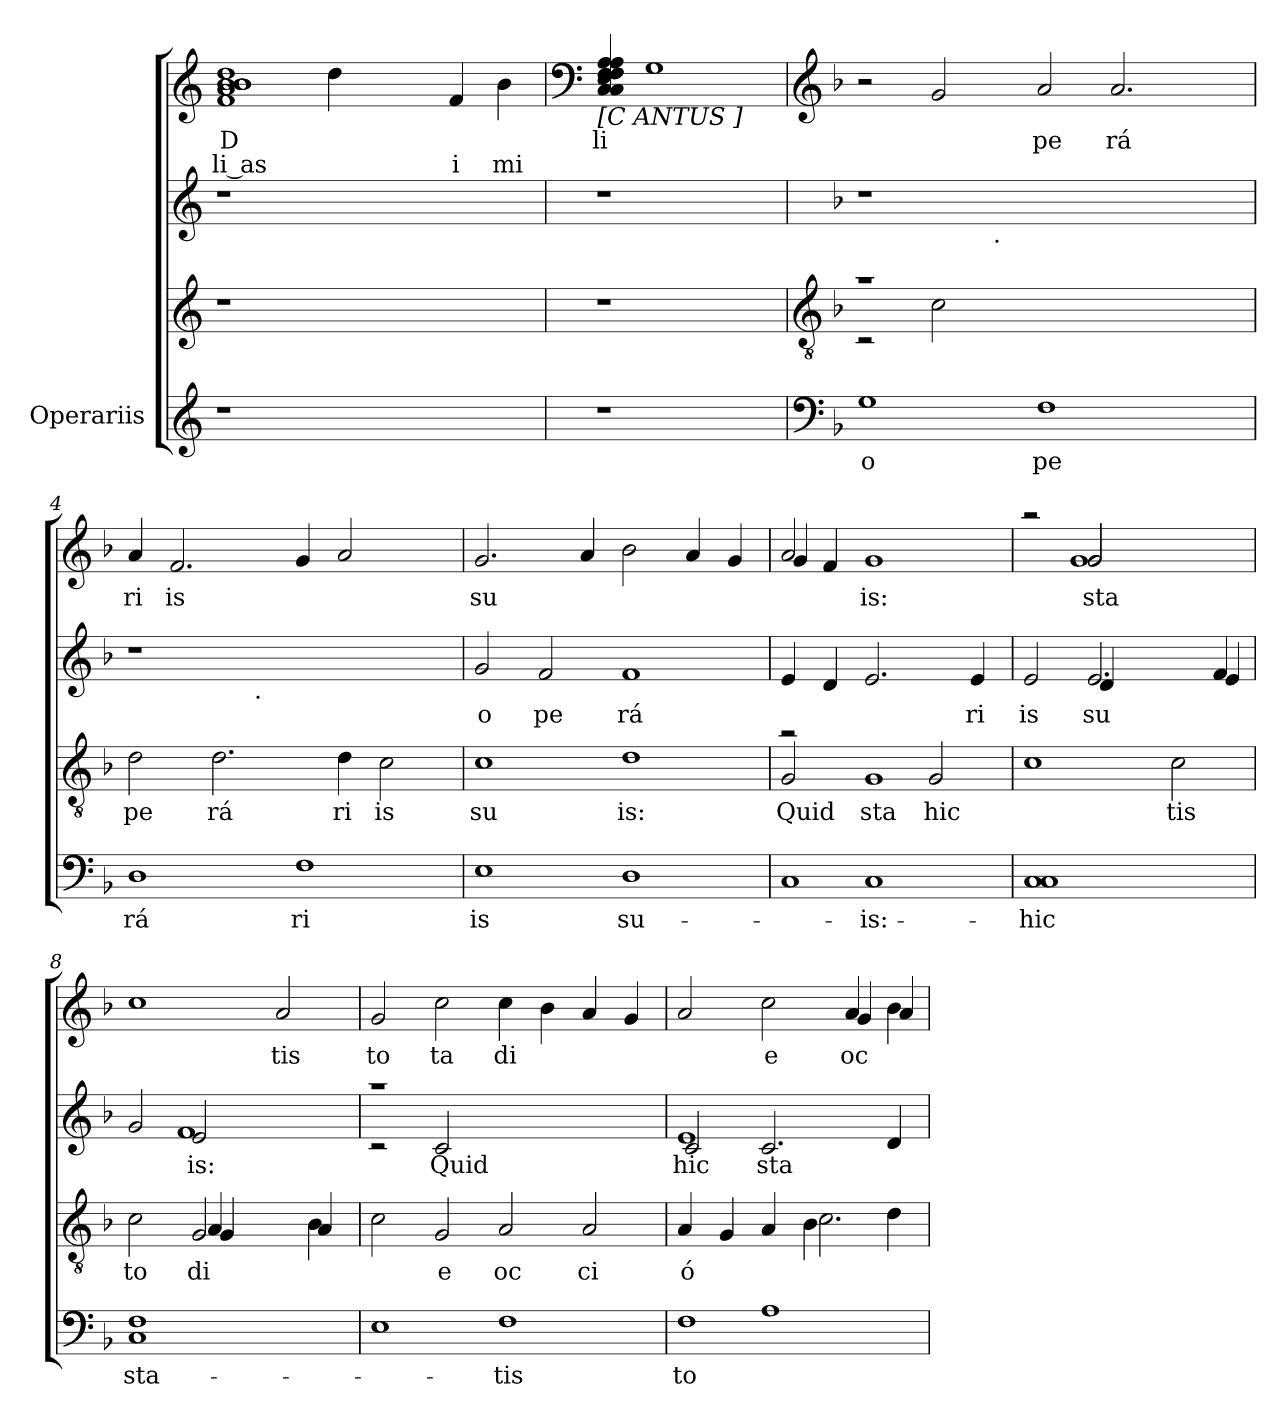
**kern	**text	**kern	**text	**kern	**text	**kern	**text	**text
*part4	*part4	*part3	*part3	*part2	*part2	*part1	*part1	*part1
*staff4	*staff4	*staff3	*staff3	*staff2	*staff2	*staff1	*staff1	*staff1
*I"Operariis	*	*	*	*	*	*	*	*
*clefG2	*	*clefG2	*	*clefG2	*	*clefG2	*	*
*k[]	*	*k[]	*	*k[]	*	*k[]	*	*
*C:	*	*C:	*	*C:	*	*C:	*	*
=1	=1	=1	=1	=1	=1	=1	=1	=1
!	!	!	!	!	!	!LO:N:n=1:head=open	!	!
!	!	!	!	!	!	!LO:N:n=2:head=open	!	!
!	!	!	!	!	!	!LO:N:n=3:head=open	!	!
!	!	!	!	!	!	!LO:N:n=5:head=open	!	!
!	!	!	!	!	!	!LO:N:n=6:head=open	!LO:LY:b:rj	!LO:LY:b:rj
*	*	*	*	*	*	*^	*	*
1r	.	1r	.	1r	.	1f 1a 1b 1b 1b 1dd	1ryy	D	li as
!	!	!	!	!	!	!	!LO:N:head=solid	!	!
1ryy	.	1ryy	.	1ryy	.	2.ryy	4dd\	.	.
.	.	.	.	.	.	.	1ryy	.	.
!	!	!	!	!	!	!LO:N:head=solid	!	!	!LO:LY:b
.	.	.	.	.	.	4f/	.	.	i
!	!	!	!	!	!	!LO:N:head=solid	!	!	!LO:LY:b
4ryy	.	4ryy	.	4ryy	.	4b\	.	.	mi
*	*	*	*	*	*	*v	*v	*	*
!!LO:LB:g=z
=2	=2	=2	=2	=2	=2	=2	=2	=2
*	*	*	*	*	*	*clefF4	*	*
!	!	!	!	!	!	!LO:TX:b:t=[C ANTUS ]	!	!
!	!	!	!	!	!	!	!LO:LY:b	!
1r	.	1r	.	1r	.	4C/ 4C/ 4E/ 4F/ 4F/ 4F/ 4A/ 4A/	li	.
.	.	.	.	.	.	1G	.	.
4ryy	.	4ryy	.	4ryy	.	.	.	.
!!LO:LB:g=z
=3	=3	=3	=3	=3	=3	=3	=3	=3
*clefF4	*	*clefGv2	*	*	*	*clefG2	*	*
*k[b-]	*	*k[b-]	*	*k[b-]	*	*k[b-]	*	*
*F:	*	*F:	*	*F:	*	*F:	*	*
!	!	!	!	!LO:TX:b:t=[A	!	!	!	!
!	!	!	!	!LO:TX:t=LTUS ]	!	!	!	!
!	!	!LO:TX:b:t=[TENOR ]	!	!	!	!	!	!
!	!LO:LY:b	!	!	!	!	!	!	!
*	*	*^	*	*^	*	*	*	*
1G	o	1ra	2rC	.	1r	2ryy	.	2r	.	.
.	.	.	2c\	.	.	4ryy	.	2g/	.	.
.	.	.	.	.	.	32ryy	.	.	.	.
!	!	!	!	!	!	!LO:TX:b:t=.	!	!	!	!
.	.	.	.	.	.	1ryy	.	.	.	.
!	!LO:LY:b	!	!	!	!	!	!	!	!LO:LY:b	!
1F	pe	1ryy	1ryy	.	1ryy	.	.	2a/	pe	.
!	!	!	!	!	!	!	!	!	!LO:LY:b	!
.	.	.	.	.	.	.	.	2.a/	rá	.
.	.	.	.	.	.	4...ryy	.	.	.	.
4ryy	.	4ryy	4ryy	.	4ryy	.	.	.	.	.
=4	=4	=4	=4	=4	=4	=4	=4	=4	=4	=4
!	!LO:LY:b	!	!	!LO:LY:b	!	!	!	!	!LO:LY:b	!
*	*	*v	*v	*	*	*	*	*	*	*
1D	rá	2d\	pe	1r	2.ryy	.	4a/	ri	.
!	!	!	!	!	!	!	!	!LO:LY:b	!
.	.	.	.	.	.	.	2.f/	is	.
!	!	!	!LO:LY:b	!	!	!	!	!	!
.	.	2.d\	rá	.	.	.	.	.	.
!	!	!	!	!	!LO:TX:b:t=.	!	!	!	!
.	.	.	.	.	1ryy	.	.	.	.
!	!LO:LY:b	!	!	!	!	!	!	!	!
1F	ri	.	.	1ryy	.	.	4g/	.	.
!	!	!	!LO:LY:b	!	!	!	!	!	!
.	.	4d\	ri	.	.	.	2a/	.	.
!	!	!	!LO:LY:b	!	!	!	!	!	!
.	.	2c\	is	.	.	.	.	.	.
.	.	.	.	.	4ryy	.	4ryy	.	.
!!LO:LB:g=z
=5	=5	=5	=5	=5	=5	=5	=5	=5	=5
!	!LO:LY:b	!	!LO:LY:b	!	!	!LO:LY:b	!	!LO:LY:b	!
*	*	*	*	*v	*v	*	*	*	*
1E	is	1c	su	2g/	o	2.g/	su	.
!	!	!	!	!	!LO:LY:b	!	!	!
.	.	.	.	2f/	pe	.	.	.
.	.	.	.	.	.	4a/	.	.
!	!LO:LY:b	!	!LO:LY:b	!	!LO:LY:b	!	!	!
1D	su-	1d	is:	1f	rá	2b-\	.	.
.	.	.	.	.	.	4a/	.	.
.	.	.	.	.	.	4g/	.	.
=6	=6	=6	=6	=6	=6	=6	=6	=6
*^	*	*^	*	*	*	*	*	*
!	!	!	!	!	!LO:LY:b	!	!	!	!	!
*	*	*	*	*	*	*	*	*^	*	*
1C	2ryy	.	2ra	2G/	Quid	4e/	.	2a/	4g/	.	.
.	.	.	.	.	.	4d/	.	.	4f/	.	.
!	!	!LO:LY:b	!	!	!LO:LY:b	!	!	!	!	!LO:LY:b	!
.	1C	-is:	1G	2ryy	sta	2.e/	.	1ryy	1g	is:	.
!	!	!	!	!	!LO:LY:b	!	!	!	!	!	!
2ryy	.	.	.	2G/	hic	.	.	.	.	.	.
!	!	!	!	!	!	!	!LO:LY:b	!	!	!	!
.	.	.	.	.	.	4e/	ri	.	.	.	.
*v	*v	*	*	*	*	*	*	*v	*v	*	*
*	*	*v	*v	*	*	*	*	*	*
=7	=7	=7	=7	=7	=7	=7	=7	=7
!	!LO:LY:b	!	!	!	!LO:LY:b	!	!	!
*	*	*	*	*^	*	*^	*	*
*	*	*	*	*	*	*	*	*^	*	*
1C 1C	hic	1c	.	2e/	2ryy	is	2raa	2ryy	2ryy	.	.
!	!	!	!	!	!	!LO:LY:b	!	!	!	!LO:LY:b	!
!	!	!	!	!	!	!	!	!	!	!LO:LY:b	!
!	!	!	!	!	!	!	!	!	!	!LO:LY:b	!
.	.	.	.	2.e/	4d/	su	2g/	2g/	1g	sta	.
.	.	.	.	.	2ryy	.	.	.	.	.	.
!	!	!	!LO:LY:b	!	!	!	!	!	!	!	!
2ryy	.	2c\	tis	.	.	.	2ryy	2ryy	.	.	.
.	.	.	.	4f/	4e/	.	.	.	.	.	.
*	*	*	*	*	*	*	*v	*v	*v	*	*
=8	=8	=8	=8	=8	=8	=8	=8	=8	=8
!	!LO:LY:b	!	!LO:LY:b	!	!	!	!	!	!
*	*	*^	*	*	*	*	*	*	*
*	*	*	*^	*	*	*	*	*	*	*
*	*	*	*	*^	*	*	*	*	*	*	*
1C 1F	sta-	2c\	2ryy	2ryy	1ryy	to	2g/	2ryy	.	1cc	.	.
!	!	!	!	!	!	!LO:LY:b	!	!	!	!	!	!
!	!	!	!	!	!	!LO:LY:b	!	!	!LO:LY:b	!	!	!
.	.	2G/	4A/	4G/	.	di	2e/	1f	is:	.	.	.
.	.	.	2.ryy	2ryy	.	.	.	.	.	.	.	.
!	!	!	!	!	!	!	!	!	!	!	!LO:LY:b	!
2ryy	.	2ryy	.	.	4ryy	.	2ryy	.	.	2a/	tis	.
.	.	.	.	4A/	4B-\	.	.	.	.	.	.	.
!!LO:PB:g=z
=9	=9	=9	=9	=9	=9	=9	=9	=9	=9	=9	=9	=9
!	!	!	!	!	!	!	!	!	!	!	!LO:LY:b	!
*	*	*v	*v	*v	*v	*	*	*	*	*	*	*
1E	.	2c\	.	1raa	2rc	.	2g/	to	.
!	!	!	!LO:LY:b	!	!	!LO:LY:b	!	!LO:LY:b	!
.	.	2G/	e	.	2c/	Quid	2cc\	ta	.
!	!LO:LY:b	!	!LO:LY:b	!	!	!	!	!LO:LY:b	!
1F	-tis	2A/	oc	1ryy	1ryy	.	4cc\	di	.
.	.	.	.	.	.	.	4b-\	.	.
!	!	!	!LO:LY:b	!	!	!	!	!	!
.	.	2A/	ci	.	.	.	4a/	.	.
.	.	.	.	.	.	.	4g/	.	.
=10	=10	=10	=10	=10	=10	=10	=10	=10	=10
!	!LO:LY:b	!	!LO:LY:b	!	!	!LO:LY:b	!	!	!
*^	*	*^	*	*	*	*	*^	*	*
*	*	*	*	*^	*	*	*	*	*	*	*	*
1F	2ryy	to	4A/	2.ryy	1ryy	ó	1e	2c/	hic	2a/	1ryy	.	.
.	.	.	4G/	.	.	.	.	.	.	.	.	.	.
!	!	!	!	!	!	!	!	!	!LO:LY:b	!	!	!LO:LY:b	!
.	1A	.	4A/	.	.	.	.	2.c/	sta	2cc\	.	e	.
.	.	.	4B-\	2.c\	.	.	.	.	.	.	.	.	.
!	!	!	!	!	!	!	!	!	!	!	!	!LO:LY:b	!
2ryy	.	.	2ryy	.	4ryy	.	2ryy	.	.	4a/	4g/	oc	.
.	.	.	.	.	4d\	.	.	4d/	.	4b-\	4a/	.	.
*v	*v	*	*	*	*	*	*v	*v	*	*v	*v	*	*
*	*	*v	*v	*v	*	*	*	*	*	*
=	=	=	=	=	=	=	=	=
*-	*-	*-	*-	*-	*-	*-	*-	*-
